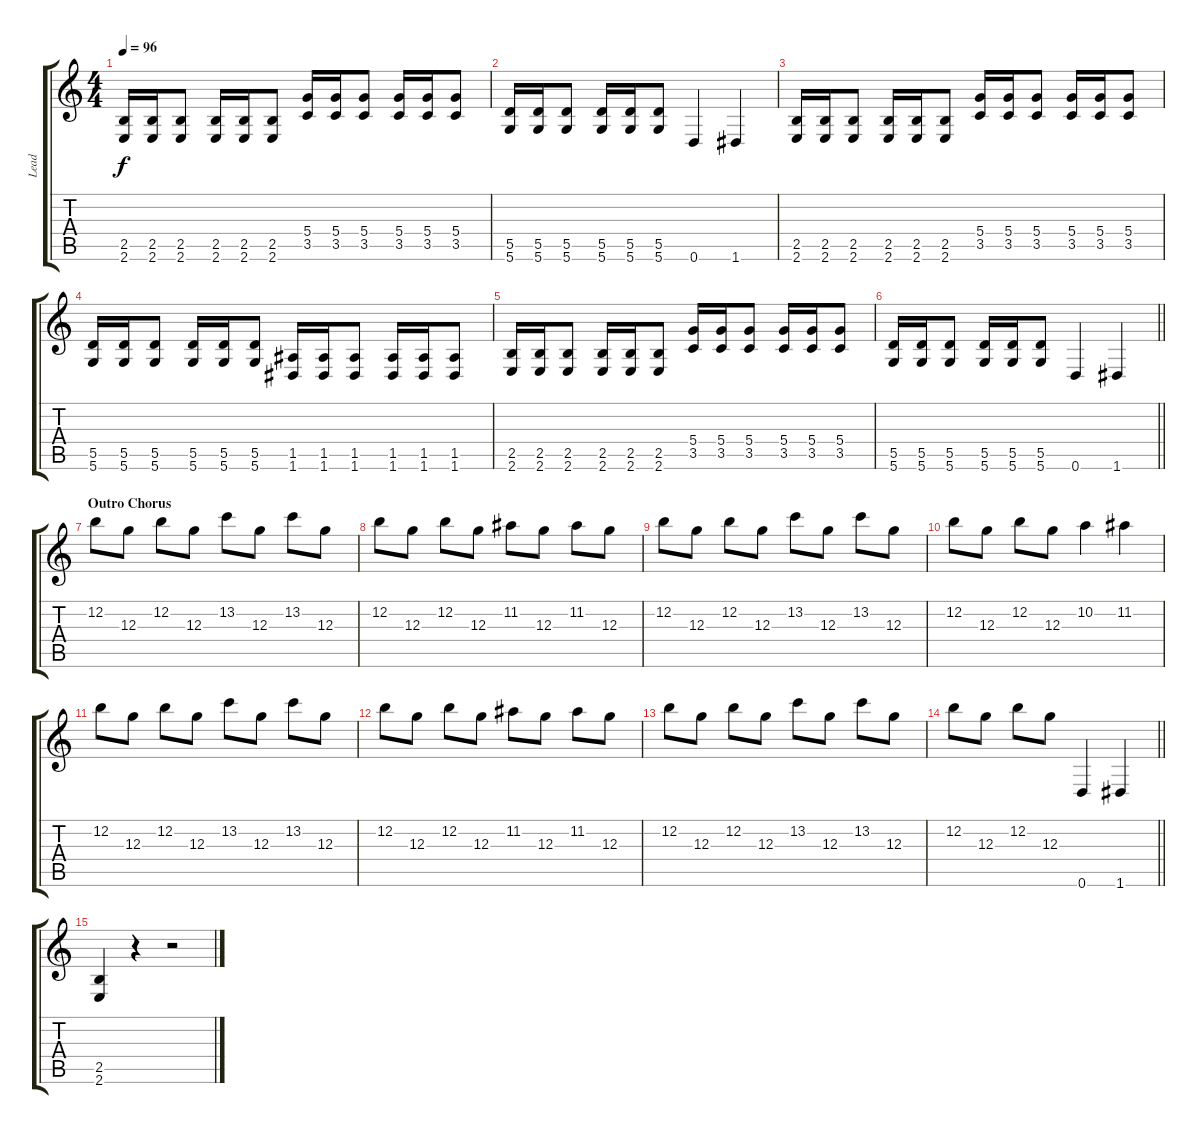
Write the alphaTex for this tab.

\track ("Lead" "Lead") {instrument distortionguitar}
\staff {score tabs}
\tuning (E4 B3 G3 D3 A2 D2) {hide}
\ts (4 4)
\tempo 96
\clef g2
\ks c
(2.5 2.6).16{dy f} (2.5 2.6).16 (2.5 2.6).8 (2.5 2.6).16 (2.5 2.6).16 (2.5 2.6).8 (5.4 3.5).16 (5.4 3.5).16 (5.4 3.5).8 (5.4 3.5).16 (5.4 3.5).16 (5.4 3.5).8 |
(5.5 5.6).16 (5.5 5.6).16 (5.5 5.6).8 (5.5 5.6).16 (5.5 5.6).16 (5.5 5.6).8 0.6.4 1.6.4 |
(2.5 2.6).16 (2.5 2.6).16 (2.5 2.6).8 (2.5 2.6).16 (2.5 2.6).16 (2.5 2.6).8 (5.4 3.5).16 (5.4 3.5).16 (5.4 3.5).8 (5.4 3.5).16 (5.4 3.5).16 (5.4 3.5).8 |
(5.5 5.6).16 (5.5 5.6).16 (5.5 5.6).8 (5.5 5.6).16 (5.5 5.6).16 (5.5 5.6).8 (1.5 1.6).16 (1.5 1.6).16 (1.5 1.6).8 (1.5 1.6).16 (1.5 1.6).16 (1.5 1.6).8 |
(2.5 2.6).16 (2.5 2.6).16 (2.5 2.6).8 (2.5 2.6).16 (2.5 2.6).16 (2.5 2.6).8 (5.4 3.5).16 (5.4 3.5).16 (5.4 3.5).8 (5.4 3.5).16 (5.4 3.5).16 (5.4 3.5).8 |
\barLineRight lightlight
(5.5 5.6).16 (5.5 5.6).16 (5.5 5.6).8 (5.5 5.6).16 (5.5 5.6).16 (5.5 5.6).8 0.6.4 1.6.4 |
\section ("" "Outro Chorus")
12.2.8 12.3.8 12.2.8 12.3.8 13.2.8 12.3.8 13.2.8 12.3.8 |
12.2.8 12.3.8 12.2.8 12.3.8 11.2.8 12.3.8 11.2.8 12.3.8 |
12.2.8 12.3.8 12.2.8 12.3.8 13.2.8 12.3.8 13.2.8 12.3.8 |
12.2.8 12.3.8 12.2.8 12.3.8 10.2.4 11.2.4 |
12.2.8 12.3.8 12.2.8 12.3.8 13.2.8 12.3.8 13.2.8 12.3.8 |
12.2.8 12.3.8 12.2.8 12.3.8 11.2.8 12.3.8 11.2.8 12.3.8 |
12.2.8 12.3.8 12.2.8 12.3.8 13.2.8 12.3.8 13.2.8 12.3.8 |
\barLineRight lightlight
12.2.8 12.3.8 12.2.8 12.3.8 0.6.4 1.6.4 |
(2.5 2.6).4 r.4 r.2
